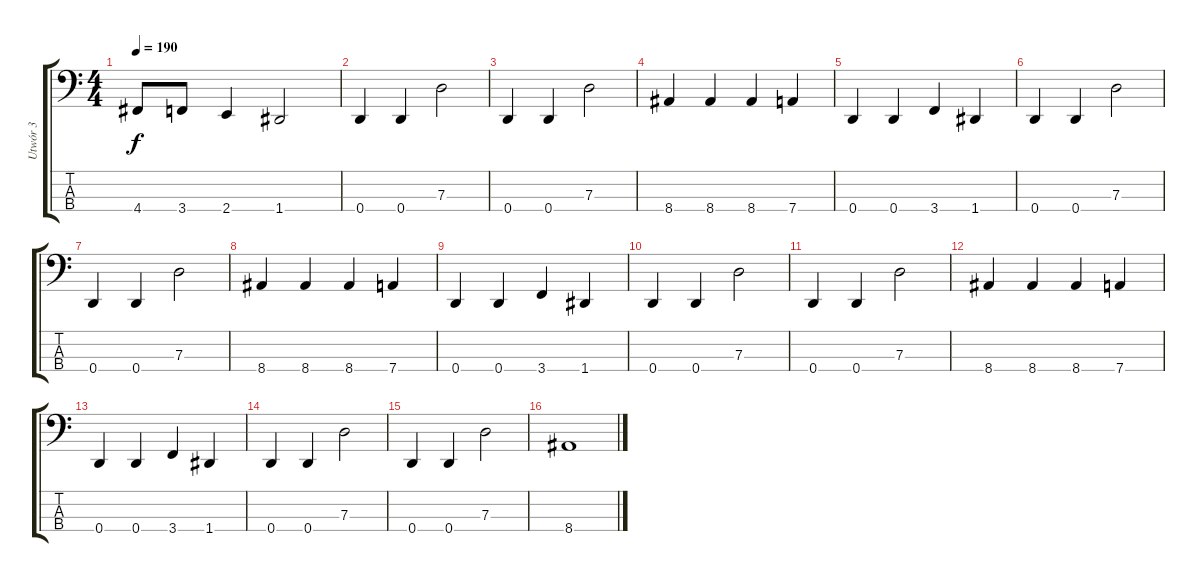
\track ("Utwór 3" "Utwór 3") {instrument electricbassfinger}
\staff {score tabs}
\tuning (F2 C2 G1 D1) {hide}
\ts (4 4)
\tempo 190
\clef f4
\ks c
4.4.8{dy f} 3.4.8 2.4.4 1.4.2 |
0.4.4 0.4.4 7.3.2 |
0.4.4 0.4.4 7.3.2 |
8.4.4 8.4.4 8.4.4 7.4.4 |
0.4.4 0.4.4 3.4.4 1.4.4 |
0.4.4 0.4.4 7.3.2 |
0.4.4 0.4.4 7.3.2 |
8.4.4 8.4.4 8.4.4 7.4.4 |
0.4.4 0.4.4 3.4.4 1.4.4 |
0.4.4 0.4.4 7.3.2 |
0.4.4 0.4.4 7.3.2 |
8.4.4 8.4.4 8.4.4 7.4.4 |
0.4.4 0.4.4 3.4.4 1.4.4 |
0.4.4 0.4.4 7.3.2 |
0.4.4 0.4.4 7.3.2 |
8.4.1
